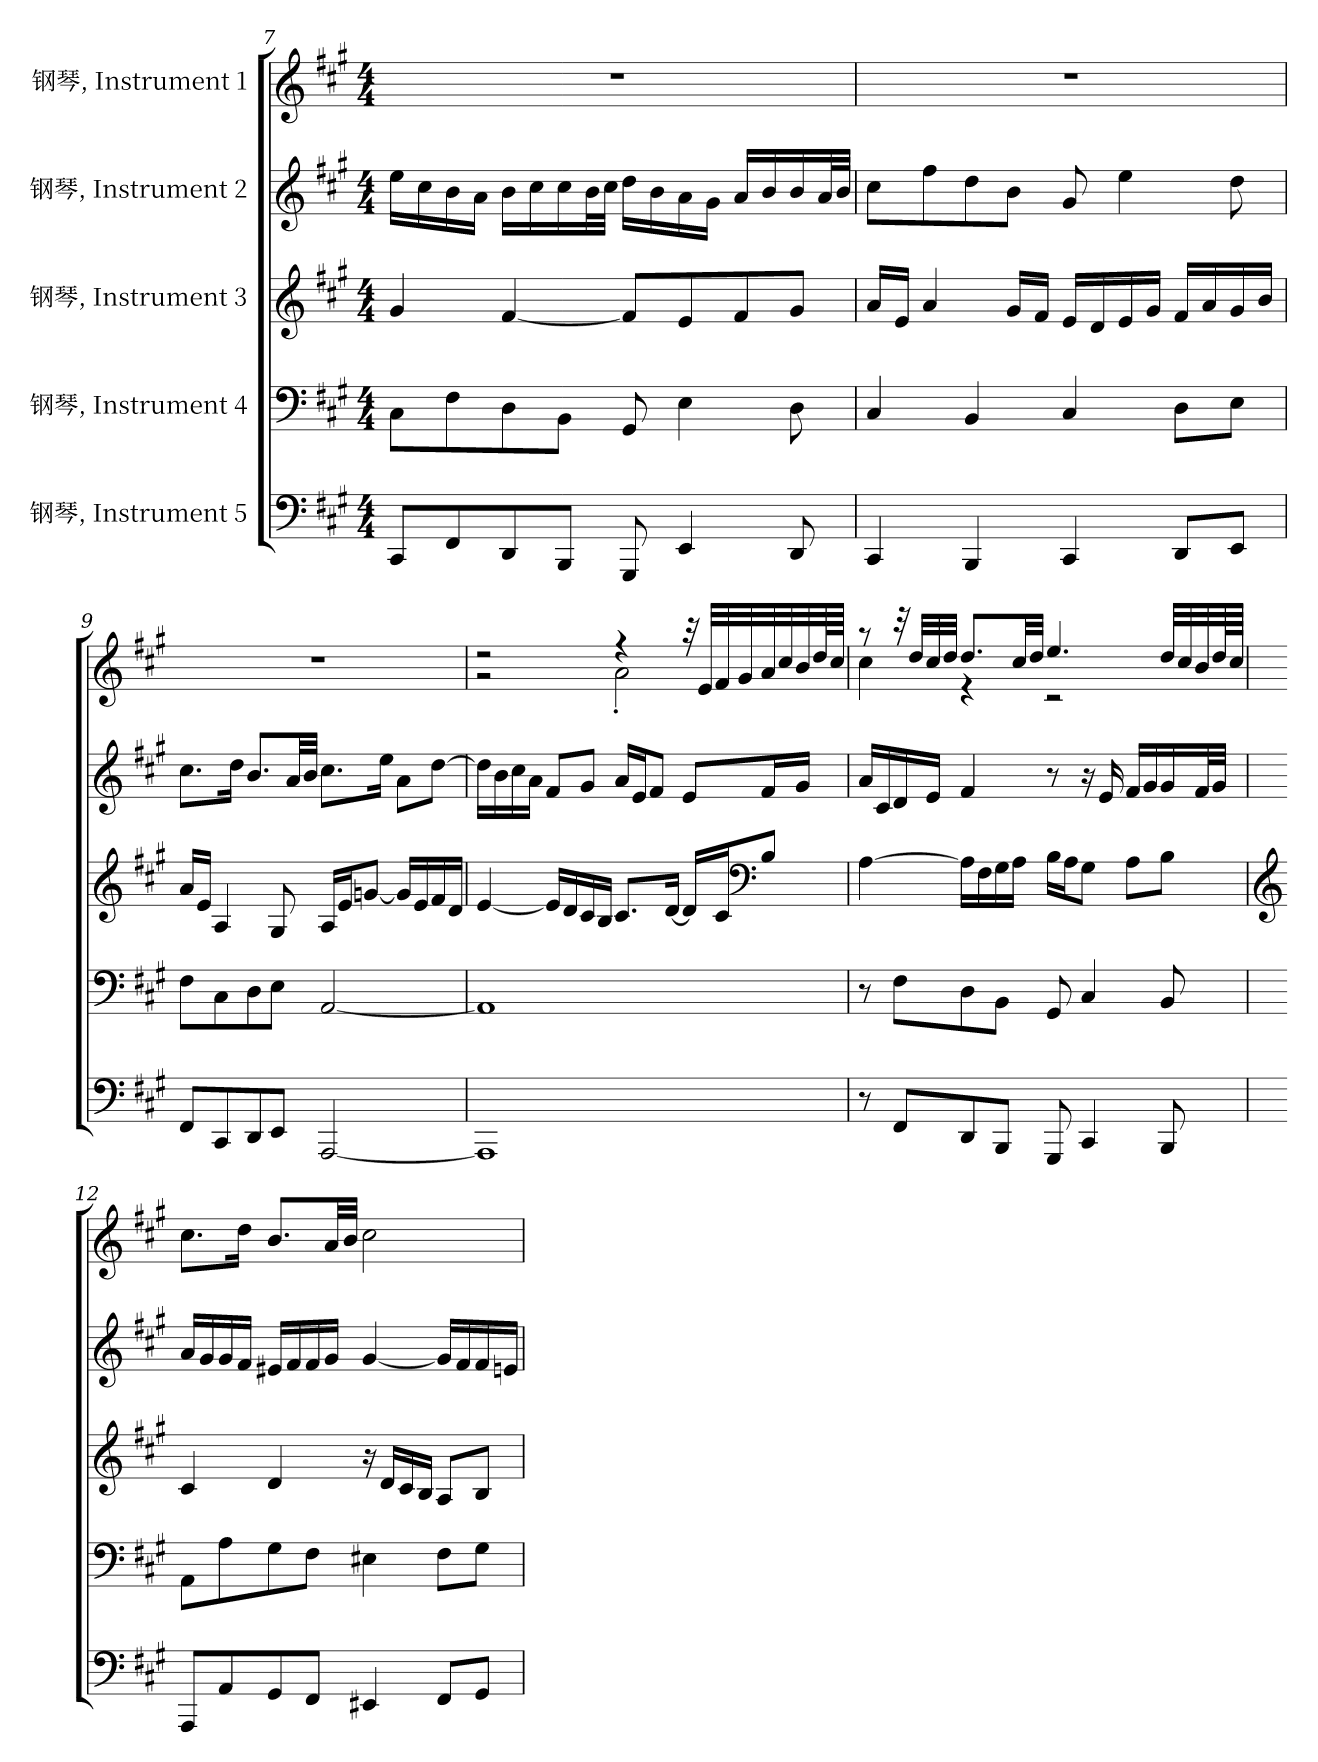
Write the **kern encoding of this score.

**kern	**kern	**kern	**kern	**kern
*part5	*part4	*part3	*part2	*part1
*staff5	*staff4	*staff3	*staff2	*staff1
*I"钢琴, Instrument 5	*I"钢琴, Instrument 4	*I"钢琴, Instrument 3	*I"钢琴, Instrument 2	*I"钢琴, Instrument 1
*clefF4	*clefF4	*clefG2	*clefG2	*clefG2
*k[f#c#g#]	*k[f#c#g#]	*k[f#c#g#]	*k[f#c#g#]	*k[f#c#g#]
*M4/4	*M4/4	*M4/4	*M4/4	*M4/4
=7	=7	=7	=7	=7
8CC#/L	8C#\L	4g#/	16ee\LL	1r
.	.	.	16cc#\	.
8FF#/	8F#\	.	16b\	.
.	.	.	16a\JJ	.
8DD/	8D\	[4f#/	16b\LL	.
.	.	.	16cc#\	.
8BBB/J	8BB\J	.	16cc#\	.
.	.	.	32b\L	.
.	.	.	32cc#\JJJ	.
8GGG#/	8GG#/	8f#/L]	16dd\LL	.
.	.	.	16b\	.
4EE/	4E\	8e/	16a\	.
.	.	.	16g#\JJ	.
.	.	8f#/	16a/LL	.
.	.	.	16b/	.
8DD/	8D\	8g#/J	16b/	.
.	.	.	32a/L	.
.	.	.	32b/JJJ	.
!!LO:LB:g=z
=8	=8	=8	=8	=8
4CC#/	4C#/	16a/LL	8cc#\L	1r
.	.	16e/JJ	.	.
.	.	4a/	8ff#\	.
4BBB/	4BB/	.	8dd\	.
.	.	16g#/LL	8b\J	.
.	.	16f#/JJ	.	.
4CC#/	4C#/	16e/LL	8g#/	.
.	.	16d/	.	.
.	.	16e/	4ee\	.
.	.	16g#/JJ	.	.
8DD/L	8D\L	16f#/LL	.	.
.	.	16a/	.	.
8EE/J	8E\J	16g#/	8dd\	.
.	.	16b/JJ	.	.
=9	=9	=9	=9	=9
8FF#/L	8F#\L	16a/LL	8.cc#\L	1r
.	.	16e/JJ	.	.
8CC#/	8C#\	4A/	.	.
.	.	.	16dd\Jk	.
8DD/	8D\	.	8.b/L	.
8EE/J	8E\J	8G#/	.	.
.	.	.	32a/LL	.
.	.	.	32b/JJJ	.
[2AAA/	[2AA/	16A/LL	8.cc#\L	.
.	.	16e/J	.	.
.	.	[8gn/J	.	.
.	.	.	16ee\Jk	.
.	.	16g/LL]	8a\L	.
.	.	16e/	.	.
.	.	16f#/	[8dd\J	.
.	.	16d/JJ	.	.
!!LO:PB:g=z
=10	=10	=10	=10	=10
*	*	*	*	*^
1AAA]	1AA]	[4e/	16dd\LL]	2r	2r
.	.	.	16b\	.	.
.	.	.	16cc#\	.	.
.	.	.	16a\JJ	.	.
.	.	16e/LL]	8f#/L	.	.
.	.	16d/	.	.	.
.	.	16c#/	8g#/J	.	.
.	.	16B/JJ	.	.	.
.	.	8.c#/L	16a/LL	4r	2a'\
.	.	.	16e/J	.	.
.	.	.	8f#/J	.	.
.	.	[16d/Jk	.	.	.
.	.	16d/LL]	8e/L	32r	.
.	.	.	.	32e/LLL	.
.	.	16c#/J	.	32f#/	.
.	.	.	.	32g#/	.
*	*	*clefF4	*	*	*
.	.	8B/J	16f#/L	32a/	.
.	.	.	.	32cc#/	.
.	.	.	16g#/JJ	32b/	.
.	.	.	.	64dd/L	.
.	.	.	.	64cc#/JJJJ	.
=11	=11	=11	=11	=11	=11
8r	8r	[4A\	16a/LL	8r	4cc#\
.	.	.	16c#/	.	.
8FF#/L	8F#\L	.	16d/	32r	.
.	.	.	.	32dd/LLL	.
.	.	.	16e/JJ	32cc#/	.
.	.	.	.	32dd/JJJ	.
8DD/	8D\	16A\LL]	4f#/	8.dd/L	4r
.	.	16F#\	.	.	.
8BBB/J	8BB\J	16G#\	.	.	.
.	.	16A\JJ	.	32cc#/LL	.
.	.	.	.	32dd/JJJ	.
8GGG#/	8GG#/	16B\LL	8r	4.ee/	2r
.	.	16A\J	.	.	.
4CC#/	4C#/	8G#\J	16r	.	.
.	.	.	16e/	.	.
.	.	8A\L	16f#/LL	.	.
.	.	.	16g#/	.	.
8BBB/	8BB/	8B\J	16g#/	32dd/LLL	.
.	.	.	.	32cc#/	.
.	.	.	32f#/L	32b/	.
.	.	.	32g#/JJJ	64dd/L	.
.	.	.	.	64cc#/JJJJ	.
*	*	*	*	*v	*v
!!LO:LB:g=z
=12	=12	=12	=12	=12
*	*	*clefG2	*	*
8AAA/L	8AA\L	4c#/	16a/LL	8.cc#\L
.	.	.	16g#/	.
8AA/	8A\	.	16g#/	.
.	.	.	16f#/JJ	16dd\Jk
8GG#/	8G#\	4d/	16e#X/LL	8.b/L
.	.	.	16f#/	.
8FF#/J	8F#\J	.	16f#/	.
.	.	.	16g#/JJ	32a/LL
.	.	.	.	32b/JJJ
4EE#X/	4E#X\	16r	[4g#/	2cc#\
.	.	16d/LL	.	.
.	.	16c#/	.	.
.	.	16B/JJ	.	.
8FF#/L	8F#\L	8A/L	16g#/LL]	.
.	.	.	16f#/	.
8GG#/J	8G#\J	8B/J	16f#/	.
.	.	.	16en/JJ	.
=	=	=	=	=
*-	*-	*-	*-	*-
